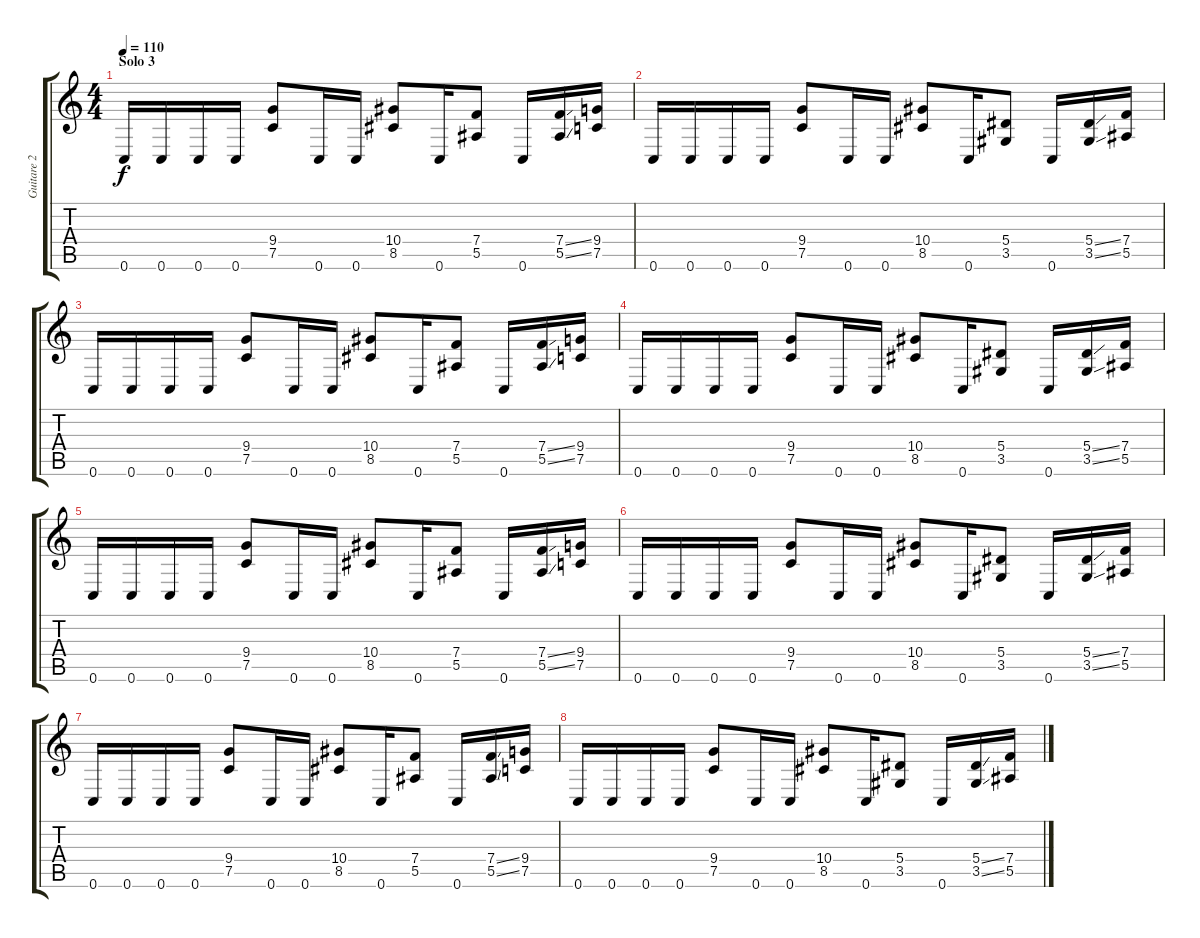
\track ("Guitare 2" "Guitare 2") {instrument distortionguitar}
\staff {score tabs}
\tuning (C4 G3 Eb3 Bb2 F2 C2) {hide}
\ts (4 4)
\section ("" "Solo 3")
\tempo 110
\clef g2
\ks c
0.6.16{dy f} 0.6.16 0.6.16 0.6.16 (9.4 7.5).8 0.6.16 0.6.16 (10.4 8.5).8 0.6.16 (7.4 5.5).8 0.6.16 (7.4{ss} 5.5{ss}).16 (9.4 7.5).16 |
0.6.16 0.6.16 0.6.16 0.6.16 (9.4 7.5).8 0.6.16 0.6.16 (10.4 8.5).8 0.6.16 (5.4 3.5).8 0.6.16 (5.4{ss} 3.5{ss}).16 (7.4 5.5).16 |
0.6.16 0.6.16 0.6.16 0.6.16 (9.4 7.5).8 0.6.16 0.6.16 (10.4 8.5).8 0.6.16 (7.4 5.5).8 0.6.16 (7.4{ss} 5.5{ss}).16 (9.4 7.5).16 |
0.6.16 0.6.16 0.6.16 0.6.16 (9.4 7.5).8 0.6.16 0.6.16 (10.4 8.5).8 0.6.16 (5.4 3.5).8 0.6.16 (5.4{ss} 3.5{ss}).16 (7.4 5.5).16 |
0.6.16 0.6.16 0.6.16 0.6.16 (9.4 7.5).8 0.6.16 0.6.16 (10.4 8.5).8 0.6.16 (7.4 5.5).8 0.6.16 (7.4{ss} 5.5{ss}).16 (9.4 7.5).16 |
0.6.16 0.6.16 0.6.16 0.6.16 (9.4 7.5).8 0.6.16 0.6.16 (10.4 8.5).8 0.6.16 (5.4 3.5).8 0.6.16 (5.4{ss} 3.5{ss}).16 (7.4 5.5).16 |
0.6.16 0.6.16 0.6.16 0.6.16 (9.4 7.5).8 0.6.16 0.6.16 (10.4 8.5).8 0.6.16 (7.4 5.5).8 0.6.16 (7.4{ss} 5.5{ss}).16 (9.4 7.5).16 |
0.6.16 0.6.16 0.6.16 0.6.16 (9.4 7.5).8 0.6.16 0.6.16 (10.4 8.5).8 0.6.16 (5.4 3.5).8 0.6.16 (5.4{ss} 3.5{ss}).16 (7.4 5.5).16
